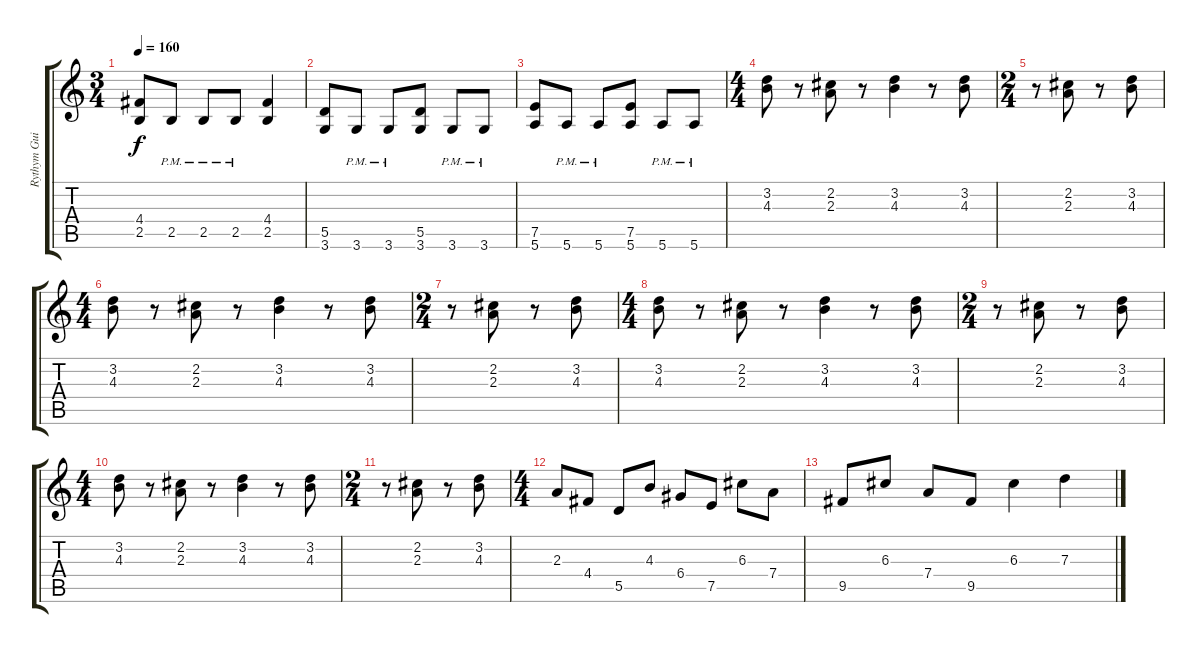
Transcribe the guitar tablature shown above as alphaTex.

\track ("Rythym Guitar" "Rythym Gui") {instrument overdrivenguitar}
\staff {score tabs}
\tuning (E4 B3 G3 D3 A2 E2) {hide}
\ts (3 4)
\tempo 160
\clef g2
\ks c
(4.4 2.5).8{dy f} 2.5{pm}.8 2.5{pm}.8 2.5{pm}.8 (4.4 2.5).4 |
(5.5 3.6).8 3.6{pm}.8 3.6{pm}.8 (5.5 3.6).8 3.6{pm}.8 3.6{pm}.8 |
(7.5 5.6).8 5.6{pm}.8 5.6{pm}.8 (7.5 5.6).8 5.6{pm}.8 5.6{pm}.8 |
\ts (4 4)
(3.2 4.3).8 r.8 (2.2 2.3).8 r.8 (3.2 4.3).4 r.8 (3.2 4.3).8 |
\ts (2 4)
r.8 (2.2 2.3).8 r.8 (3.2 4.3).8 |
\ts (4 4)
(3.2 4.3).8 r.8 (2.2 2.3).8 r.8 (3.2 4.3).4 r.8 (3.2 4.3).8 |
\ts (2 4)
r.8 (2.2 2.3).8 r.8 (3.2 4.3).8 |
\ts (4 4)
(3.2 4.3).8 r.8 (2.2 2.3).8 r.8 (3.2 4.3).4 r.8 (3.2 4.3).8 |
\ts (2 4)
r.8 (2.2 2.3).8 r.8 (3.2 4.3).8 |
\ts (4 4)
(3.2 4.3).8 r.8 (2.2 2.3).8 r.8 (3.2 4.3).4 r.8 (3.2 4.3).8 |
\ts (2 4)
r.8 (2.2 2.3).8 r.8 (3.2 4.3).8 |
\ts (4 4)
2.3.8 4.4.8 5.5.8 4.3.8 6.4.8 7.5.8 6.3.8 7.4.8 |
9.5.8 6.3.8 7.4.8 9.5.8 6.3.4 7.3.4
